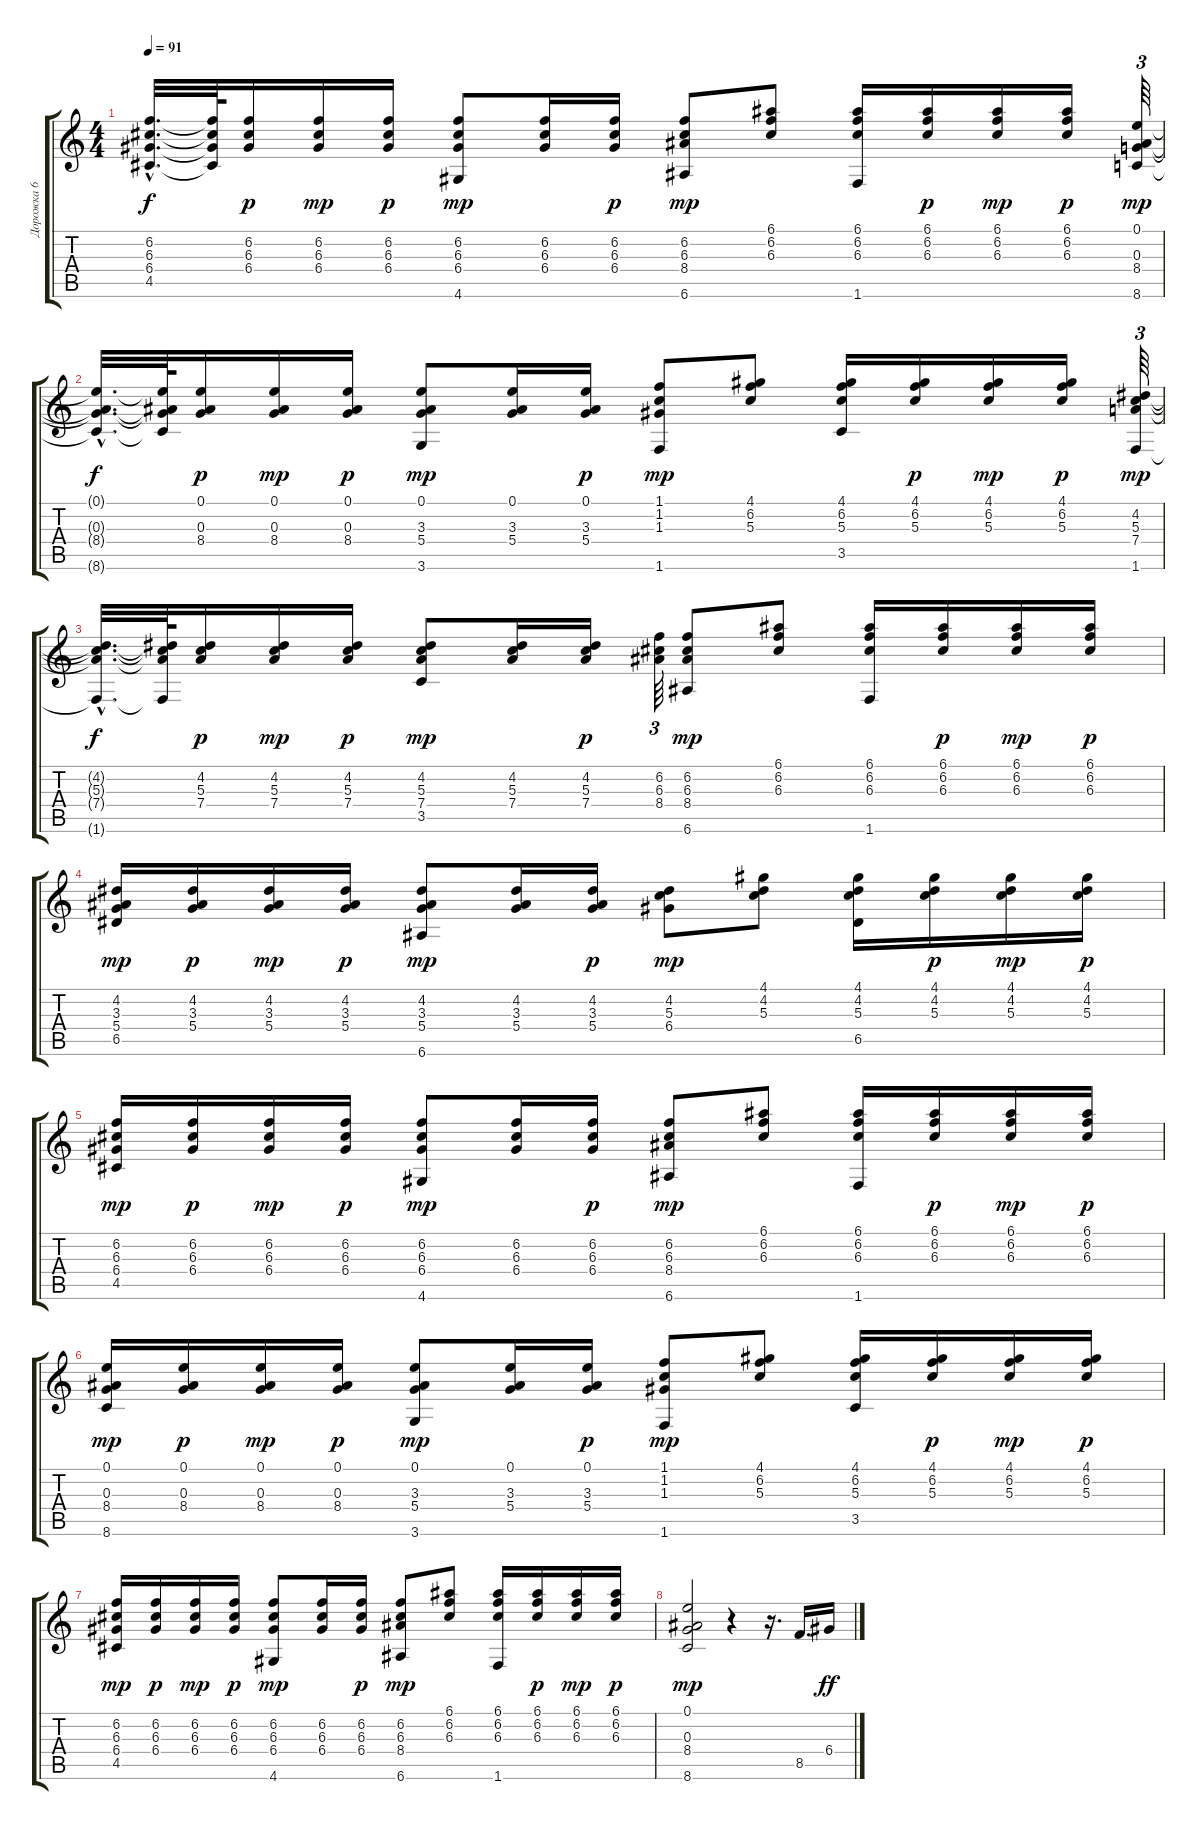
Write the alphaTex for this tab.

\track ("Дорожка 6" "Дорожка 6") {instrument acousticguitarsteel}
\staff {score tabs}
\tuning (E4 B3 G3 D3 A2 E2) {hide}
\ts (4 4)
\tempo 91
\clef g2
\ks c
(6.2{hac t} 6.3{hac t} 6.4{hac t} 4.5{hac t}).32{d dy f} (6.2{t} 6.3{t} 6.4{t} 4.5{t}).64 (6.2 6.3 6.4).16{dy p} (6.2 6.3 6.4).16{dy mp} (6.2 6.3 6.4).16{dy p} (6.2 6.3 6.4 4.6).8{dy mp} (6.2 6.3 6.4).16 (6.2 6.3 6.4).16{dy p} (6.2 6.3 8.4 6.6).8{dy mp} (6.1 6.2 6.3).8 (6.1 6.2 6.3 1.6).16 (6.1 6.2 6.3).16{dy p} (6.1 6.2 6.3).16{dy mp} (6.1 6.2 6.3).16{dy p} (0.1 0.3 8.4 8.6).64{tu (3 2) dy mp} |
(0.1{hac t} 0.3{hac t} 8.4{hac t} 8.6{hac t}).32{d dy f} (0.1{t} 0.3{t} 8.4{t} 8.6{t}).64 (0.1 0.3 8.4).16{dy p} (0.1 0.3 8.4).16{dy mp} (0.1 0.3 8.4).16{dy p} (0.1 3.3 5.4 3.6).8{dy mp} (0.1 3.3 5.4).16 (0.1 3.3 5.4).16{dy p} (1.1 1.2 1.3 1.6).8{dy mp} (4.1 6.2 5.3).8 (4.1 6.2 5.3 3.5).16 (4.1 6.2 5.3).16{dy p} (4.1 6.2 5.3).16{dy mp} (4.1 6.2 5.3).16{dy p} (4.2 5.3 7.4 1.6).64{tu (3 2) dy mp} |
(4.2{hac t} 5.3{hac t} 7.4{hac t} 1.6{hac t}).32{d dy f} (4.2{t} 5.3{t} 7.4{t} 1.6{t}).64 (4.2 5.3 7.4).16{dy p} (4.2 5.3 7.4).16{dy mp} (4.2 5.3 7.4).16{dy p} (4.2 5.3 7.4 3.5).8{dy mp} (4.2 5.3 7.4).16 (4.2 5.3 7.4).16{dy p} (6.2 6.3 8.4).64{tu (3 2)} (6.2 6.3 8.4 6.6).8{dy mp} (6.1 6.2 6.3).8 (6.1 6.2 6.3 1.6).16 (6.1 6.2 6.3).16{dy p} (6.1 6.2 6.3).16{dy mp} (6.1 6.2 6.3).16{dy p} |
(4.2 3.3 5.4 6.5).16{dy mp} (4.2 3.3 5.4).16{dy p} (4.2 3.3 5.4).16{dy mp} (4.2 3.3 5.4).16{dy p} (4.2 3.3 5.4 6.6).8{dy mp} (4.2 3.3 5.4).16 (4.2 3.3 5.4).16{dy p} (4.2 5.3 6.4).8{dy mp} (4.1 4.2 5.3).8 (4.1 4.2 5.3 6.5).16 (4.1 4.2 5.3).16{dy p} (4.1 4.2 5.3).16{dy mp} (4.1 4.2 5.3).16{dy p} |
(6.2 6.3 6.4 4.5).16{dy mp} (6.2 6.3 6.4).16{dy p} (6.2 6.3 6.4).16{dy mp} (6.2 6.3 6.4).16{dy p} (6.2 6.3 6.4 4.6).8{dy mp} (6.2 6.3 6.4).16 (6.2 6.3 6.4).16{dy p} (6.2 6.3 8.4 6.6).8{dy mp} (6.1 6.2 6.3).8 (6.1 6.2 6.3 1.6).16 (6.1 6.2 6.3).16{dy p} (6.1 6.2 6.3).16{dy mp} (6.1 6.2 6.3).16{dy p} |
(0.1 0.3 8.4 8.6).16{dy mp} (0.1 0.3 8.4).16{dy p} (0.1 0.3 8.4).16{dy mp} (0.1 0.3 8.4).16{dy p} (0.1 3.3 5.4 3.6).8{dy mp} (0.1 3.3 5.4).16 (0.1 3.3 5.4).16{dy p} (1.1 1.2 1.3 1.6).8{dy mp} (4.1 6.2 5.3).8 (4.1 6.2 5.3 3.5).16 (4.1 6.2 5.3).16{dy p} (4.1 6.2 5.3).16{dy mp} (4.1 6.2 5.3).16{dy p} |
(6.2 6.3 6.4 4.5).16{dy mp} (6.2 6.3 6.4).16{dy p} (6.2 6.3 6.4).16{dy mp} (6.2 6.3 6.4).16{dy p} (6.2 6.3 6.4 4.6).8{dy mp} (6.2 6.3 6.4).16 (6.2 6.3 6.4).16{dy p} (6.2 6.3 8.4 6.6).8{dy mp} (6.1 6.2 6.3).8 (6.1 6.2 6.3 1.6).16 (6.1 6.2 6.3).16{dy p} (6.1 6.2 6.3).16{dy mp} (6.1 6.2 6.3).16{dy p} |
(0.1 0.3 8.4 8.6).2{dy mp} r.4 r.16{d} 8.5.16{d} 6.4.16{dy ff}
